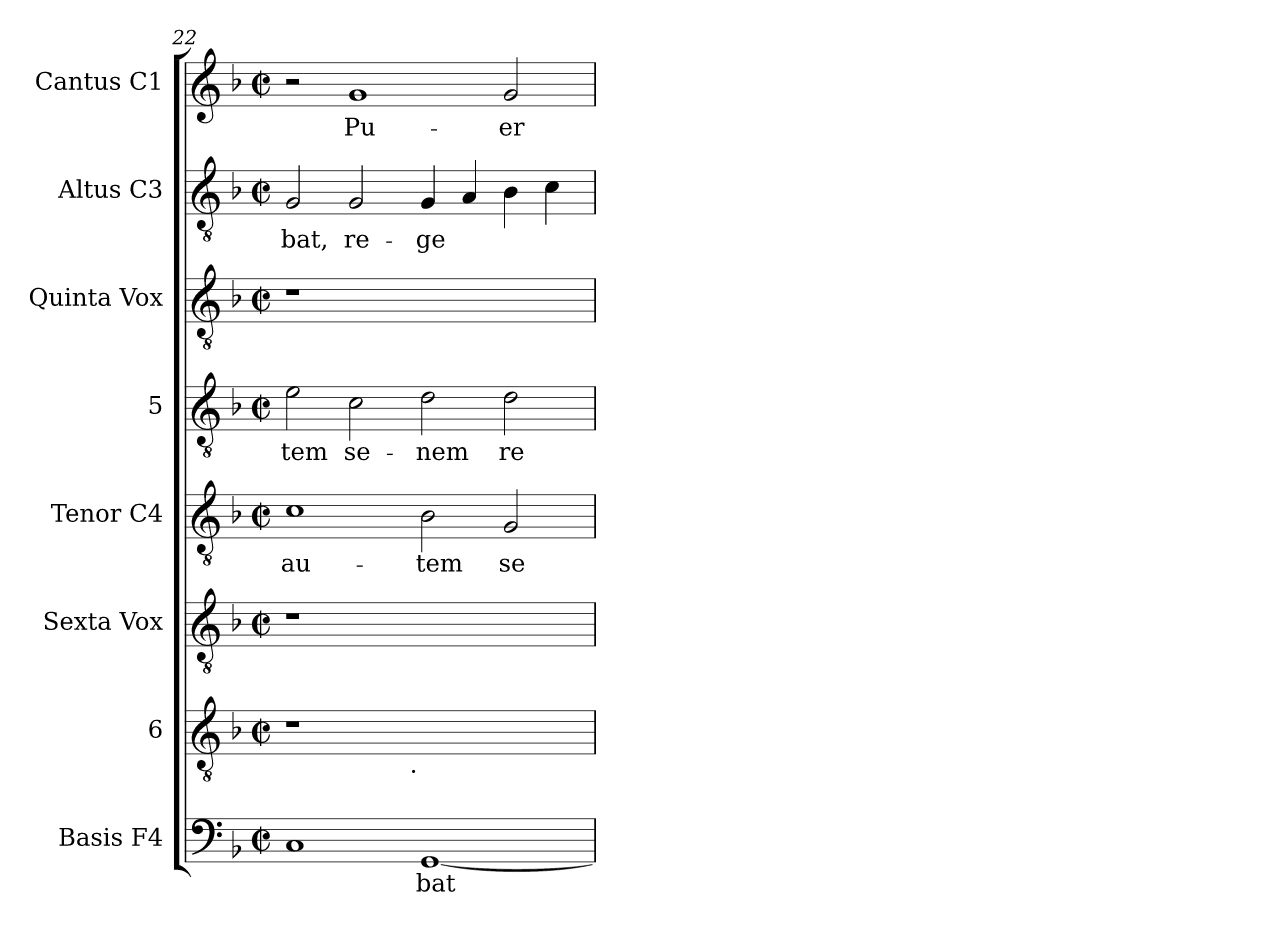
**kern	**text	**kern	**kern	**kern	**text	**kern	**text	**kern	**kern	**text	**kern	**text
*part8	*part8	*part7	*part6	*part5	*part5	*part4	*part4	*part3	*part2	*part2	*part1	*part1
*staff8	*staff8	*staff7	*staff6	*staff5	*staff5	*staff4	*staff4	*staff3	*staff2	*staff2	*staff1	*staff1
*I"Basis  F4	*	*I"6	*I"Sexta  Vox	*I"Tenor  C4	*	*I"5	*	*I"Quinta  Vox	*I"Altus  C3	*	*I"Cantus  C1	*
*I'B	*	*	*	*I'T	*	*	*	*	*I'A	*	*I'C	*
*clefF4	*	*clefGv2	*clefGv2	*clefGv2	*	*clefGv2	*	*clefGv2	*clefGv2	*	*clefG2	*
*k[b-]	*	*k[b-]	*k[b-]	*k[b-]	*	*k[b-]	*	*k[b-]	*k[b-]	*	*k[b-]	*
*F:	*	*F:	*F:	*F:	*	*F:	*	*F:	*F:	*	*F:	*
*M2/2	*	*M2/2	*M2/2	*M2/2	*	*M2/2	*	*M2/2	*M2/2	*	*M2/2	*
*met(c|)	*	*met(c|)	*met(c|)	*met(c|)	*	*met(c|)	*	*met(c|)	*met(c|)	*	*met(c|)	*
=22	=22	=22	=22	=22	=22	=22	=22	=22	=22	=22	=22	=22
!	!LO:LY:b:cj	!	!	!	!LO:LY:b:cj	!	!LO:LY:b:cj	!	!	!LO:LY:b:cj	!	!
*	*	*^	*	*	*	*	*	*	*	*	*	*
1C	--	1r	2ryy	1r	1c	au-	2e\	-tem	1r	2G/	-bat,	2r	.
!	!	!	!	!	!	!	!	!LO:LY:b:cj	!	!	!LO:LY:b:cj	!	!LO:LY:b:cj
.	.	.	4...ryy	.	.	.	2c\	se-	.	2G/	re-	1g	Pu-
!	!	!	!LO:TX:b:t=.	!	!	!	!	!	!	!	!	!	!
.	.	.	1ryy	.	.	.	.	.	.	.	.	.	.
!	!LO:LY:b:cj	!	!	!	!	!LO:LY:b:cj	!	!LO:LY:b:cj	!	!	!LO:LY:b:cj	!	!
[<1GG	-bat	1ryy	.	1ryy	2B-\	-tem	2d\	-nem	1ryy	4G/	-ge-	.	.
!	!	!	!	!	!	!	!	!	!	!	!LO:LY:b:cj	!	!
.	.	.	.	.	.	.	.	.	.	4A/	--	.	.
!	!	!	!	!	!	!LO:LY:b:cj	!	!LO:LY:b:cj	!	!	!LO:LY:b:cj	!	!LO:LY:b:cj
.	.	.	.	.	2G/	se-	2d\	re-	.	4B-\	--	2g/	-er
!	!	!	!	!	!	!	!	!	!	!	!LO:LY:b:cj	!	!
.	.	.	.	.	.	.	.	.	.	4c\	--	.	.
.	.	.	32ryy	.	.	.	.	.	.	.	.	.	.
*	*	*v	*v	*	*	*	*	*	*	*	*	*	*
=	=	=	=	=	=	=	=	=	=	=	=	=
*-	*-	*-	*-	*-	*-	*-	*-	*-	*-	*-	*-	*-
